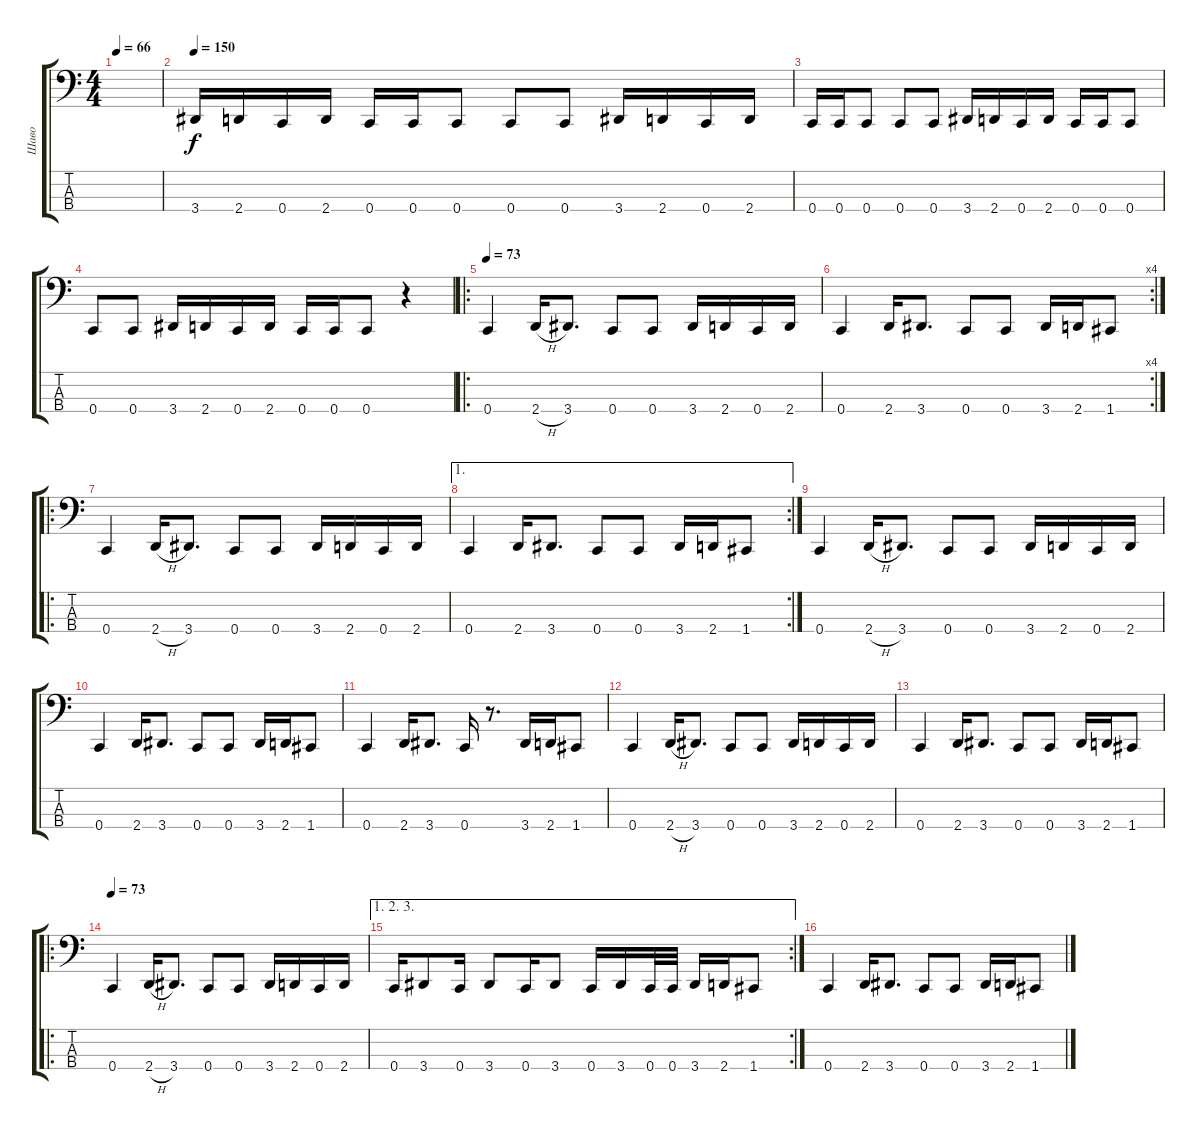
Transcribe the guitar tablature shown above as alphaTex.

\track ("Шаво" "Шаво") {instrument electricbassfinger}
\staff {score tabs}
\tuning (F2 C2 G1 C1) {hide}
\ts (4 4)
\tempo 66
\clef f4
\ks c
|
\tempo 150
3.4.16 2.4.16 0.4.16 2.4.16 0.4.16 0.4.16 0.4.8 0.4.8 0.4.8 3.4.16 2.4.16 0.4.16 2.4.16 |
0.4.16 0.4.16 0.4.8 0.4.8 0.4.8 3.4.16 2.4.16 0.4.16 2.4.16 0.4.16 0.4.16 0.4.8 |
0.4.8 0.4.8 3.4.16 2.4.16 0.4.16 2.4.16 0.4.16 0.4.16 0.4.8 r.4 |
\ro
\tempo 73
0.4.4 2.4{h}.16 3.4.8{d} 0.4.8 0.4.8 3.4.16 2.4.16 0.4.16 2.4.16 |
\rc 4
0.4.4 2.4.16 3.4.8{d} 0.4.8 0.4.8 3.4.16 2.4.16 1.4.8 |
\ro
0.4.4 2.4{h}.16 3.4.8{d} 0.4.8 0.4.8 3.4.16 2.4.16 0.4.16 2.4.16 |
\ae 1
\rc 2
0.4.4 2.4.16 3.4.8{d} 0.4.8 0.4.8 3.4.16 2.4.16 1.4.8 |
0.4.4 2.4{h}.16 3.4.8{d} 0.4.8 0.4.8 3.4.16 2.4.16 0.4.16 2.4.16 |
0.4.4 2.4.16 3.4.8{d} 0.4.8 0.4.8 3.4.16 2.4.16 1.4.8 |
0.4.4 2.4.16 3.4.8{d} 0.4.16 r.8{d} 3.4.16 2.4.16 1.4.8 |
0.4.4 2.4{h}.16 3.4.8{d} 0.4.8 0.4.8 3.4.16 2.4.16 0.4.16 2.4.16 |
0.4.4 2.4.16 3.4.8{d} 0.4.8 0.4.8 3.4.16 2.4.16 1.4.8 |
\ro
\tempo 73
0.4.4 2.4{h}.16 3.4.8{d} 0.4.8 0.4.8 3.4.16 2.4.16 0.4.16 2.4.16 |
\ae (1 2 3)
\rc 2
0.4.16 3.4.8 0.4.16 3.4.8 0.4.16 3.4.8 0.4.16 3.4.16 0.4.32 0.4.32 3.4.16 2.4.16 1.4.8 |
0.4.4 2.4.16 3.4.8{d} 0.4.8 0.4.8 3.4.16 2.4.16 1.4.8
